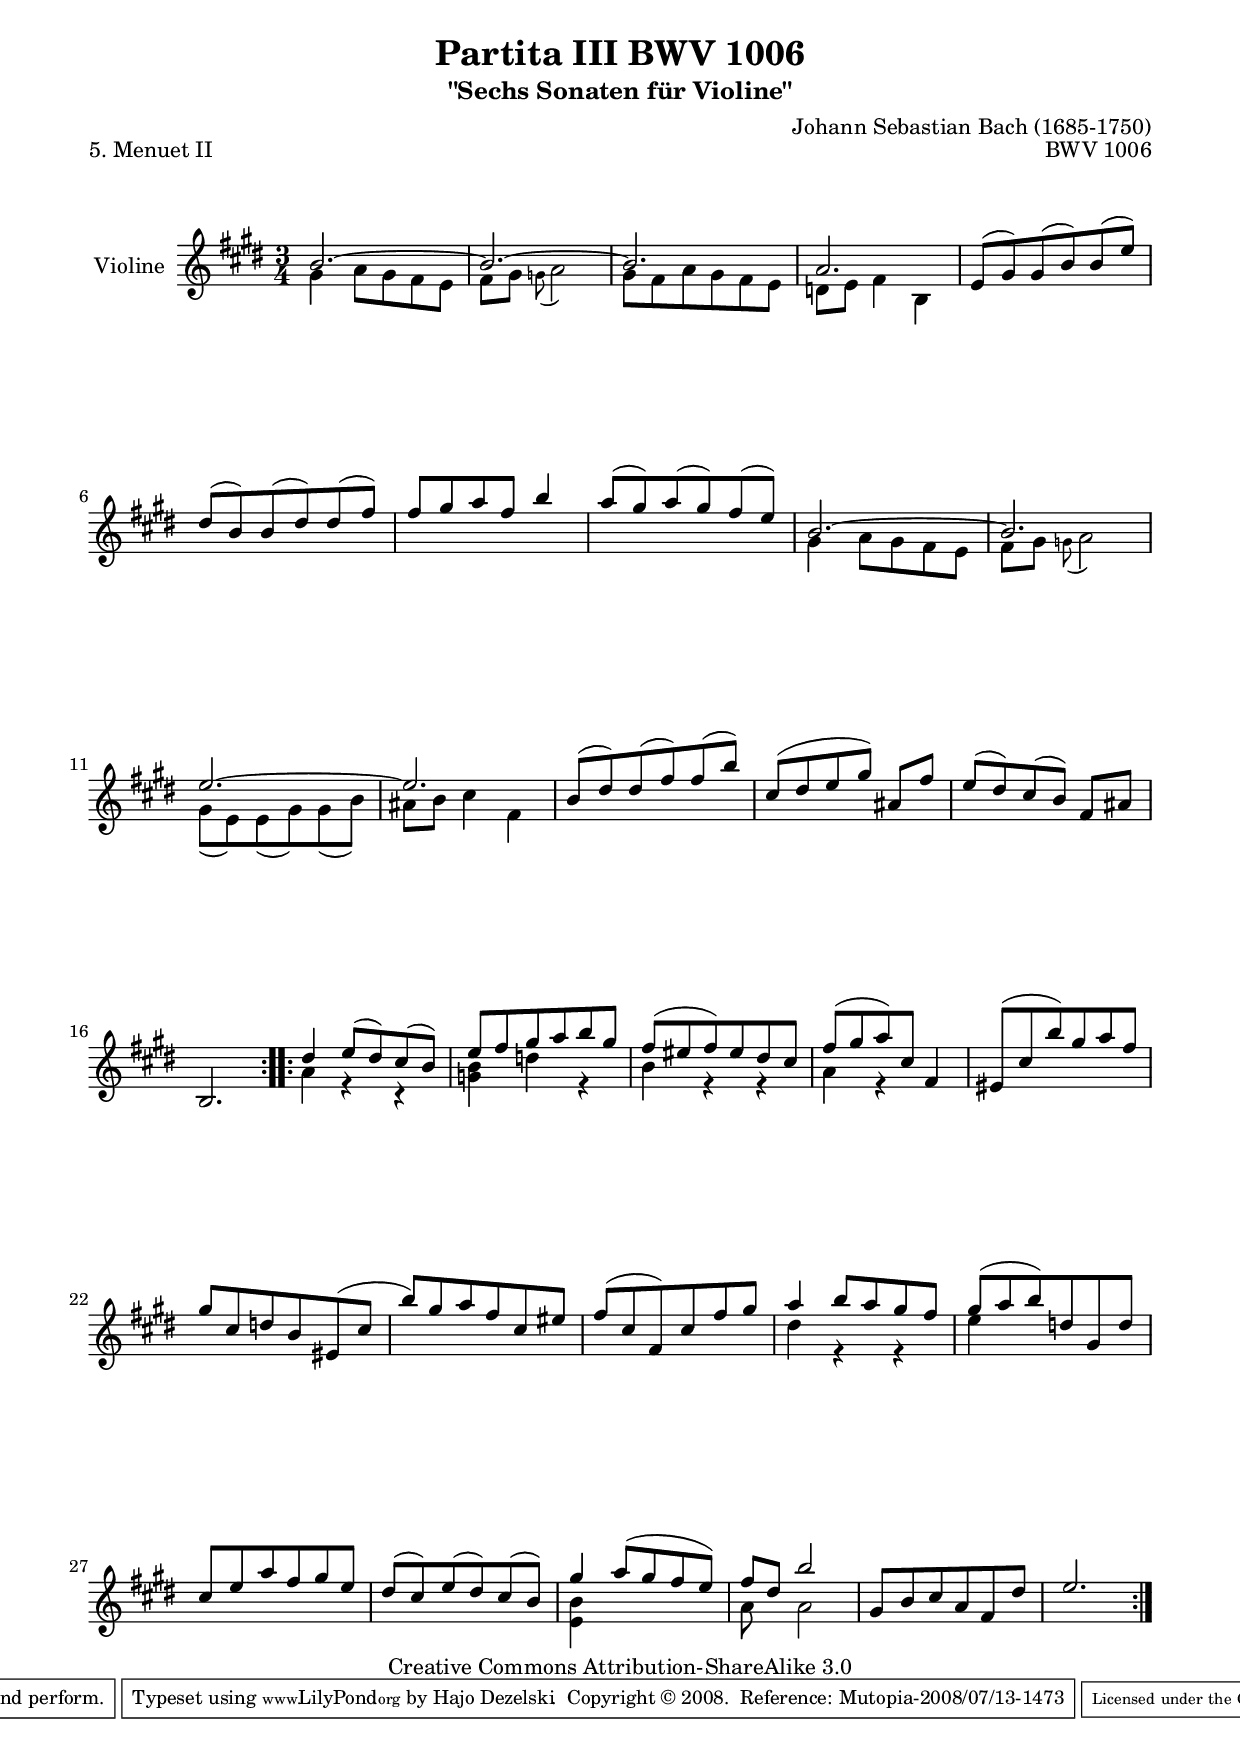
\version "2.11.48"

\paper {
    page-top-space = #0.0
    %indent = 0.0
    line-width = 18.0\cm
    ragged-bottom = ##f
    ragged-last-bottom = ##f
}

% #(set-default-paper-size "a4")

#(set-global-staff-size 19)

\header {
        title = "Partita III BWV 1006"
        subtitle = "\"Sechs Sonaten für Violine\""
        piece = "5. Menuet II"
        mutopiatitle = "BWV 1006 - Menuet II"
        composer = "Johann Sebastian Bach (1685-1750)"
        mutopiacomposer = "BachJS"
        opus = "BWV 1006"
        date = "1720"
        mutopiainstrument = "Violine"
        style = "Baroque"
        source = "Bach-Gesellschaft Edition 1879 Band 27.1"
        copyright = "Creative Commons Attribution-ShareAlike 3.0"
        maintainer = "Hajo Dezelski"
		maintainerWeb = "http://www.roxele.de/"
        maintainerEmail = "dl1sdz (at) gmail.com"
	
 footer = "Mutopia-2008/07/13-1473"
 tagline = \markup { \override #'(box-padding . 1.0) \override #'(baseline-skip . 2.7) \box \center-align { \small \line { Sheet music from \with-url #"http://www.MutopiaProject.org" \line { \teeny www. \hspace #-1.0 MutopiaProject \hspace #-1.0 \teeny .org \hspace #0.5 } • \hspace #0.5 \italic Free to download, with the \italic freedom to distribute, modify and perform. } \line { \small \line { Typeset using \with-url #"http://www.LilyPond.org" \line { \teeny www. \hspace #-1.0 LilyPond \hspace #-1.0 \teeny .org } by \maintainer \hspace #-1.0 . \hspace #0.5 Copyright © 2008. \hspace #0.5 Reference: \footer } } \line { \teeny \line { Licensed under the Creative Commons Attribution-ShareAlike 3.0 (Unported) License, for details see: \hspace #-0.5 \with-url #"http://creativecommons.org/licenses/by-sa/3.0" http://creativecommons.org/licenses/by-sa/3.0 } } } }
}

melodyOne = \relative b' {
	\repeat volta 2 { % begin repeat
		b2. ~ | % 1
		b2. ~ | % 2
		b2. | % 3
		a2. | % 4
		e8 [ (gis) gis (b) b8 (e8) ] | % 5
		dis8 [ (b) b (dis) dis (fis) ] | % 6
		fis8 [ gis a fis ] b4 | % 7
		a8 [ (gis) a (gis) fis (e) ] | % 8
		b2. ~ | % 9
		b2. | % 10
		e2. ~ | % 11
		e2. | % 12
		b8 [ (dis) dis (fis) fis (b) ] | % 13
		cis,8 [ (dis e gis) ] ais, [ fis' ] | % 14
		e8 [ (dis) cis8 (b) ] fis [ ais ] | % 15
		b,2. | % 16
	} % end repeat
	
	
 	
	\repeat volta 2 { % begin repeat
		dis'4 e8 [ (dis) cis (b) ] | % 17
		e8 [ fis gis a b gis ] | % 18
		fis8 [ (eis fis) eis dis cis ] | % 19
		fis8 [ (gis a) cis, ] fis,4 | % 20
		eis8 [ (cis' b') gis a fis ] | % 21
		gis8 [ cis, d b eis, (cis' ] | % 22
		b'8) [ gis a fis cis eis ] | % 23
		fis8 [ (cis fis,) cis' fis gis ] | % 24
		a4 b8 [ a gis fis ] | % 25
		gis8 [ (a b) d, gis, d' ] | % 26
		cis8 [ e a fis gis e ] | % 27
		dis8 [ (cis) e (dis) cis (b) ] | % 28
		gis'4 a8 [ (gis fis e) ] | %29
		fis8 [ dis ] b'2 | % 30
		gis,8 [ b cis a fis dis'] | % 31
		e2. | % 32

	} % end repeat
    
}

melodyTwo =  \relative g' {
	\repeat volta 2 { % begin repeat
		gis4 a8 [ gis fis e ] | % 1
		fis8 [ gis ] \appoggiatura  g8 a2 | % 2
		gis8 [ fis a gis fis e ] | % 3
		d8 [ e ] fis4 b, | % 4
		s2.*4 | %  8
		gis'4 a8 [ gis fis e ] | % 9
		fis8 [ gis ] \appoggiatura  g8 a2 | % 10
		gis8 [ (e) e (gis) gis (b) ] | % 11
		ais8 [ b ] cis4 fis, | % 12
		s2.*4 | % 16
	} % end repeat
	

 	\repeat volta 2 { % begin repeat
		a4 r4 r4 | % 17
		<g b>4 d'4 r4 | % 18
		b4 r4 r4 | % 19
		a4 r4 s4 | % 20
		s2.*4 | % 24
		dis4 r4 r4 | % 25
		e4 s2 | % 26
		s2.*2 | % 28
		<e, b'>4 s2 | % 29
		a8 s8 a2  | % 30
		s2.*2 | % 32
	} % end repeat

}


melody = << \melodyOne \\ \melodyTwo >>

% The score definition

\score {
	\context Staff << 
        \set Staff.instrumentName = "Violine"
		\set Staff.midiInstrument = "violin"
        { \clef treble \key e \major \time 3/4 \melody  }
    >>
	\layout { }
 	 \midi { }
}
